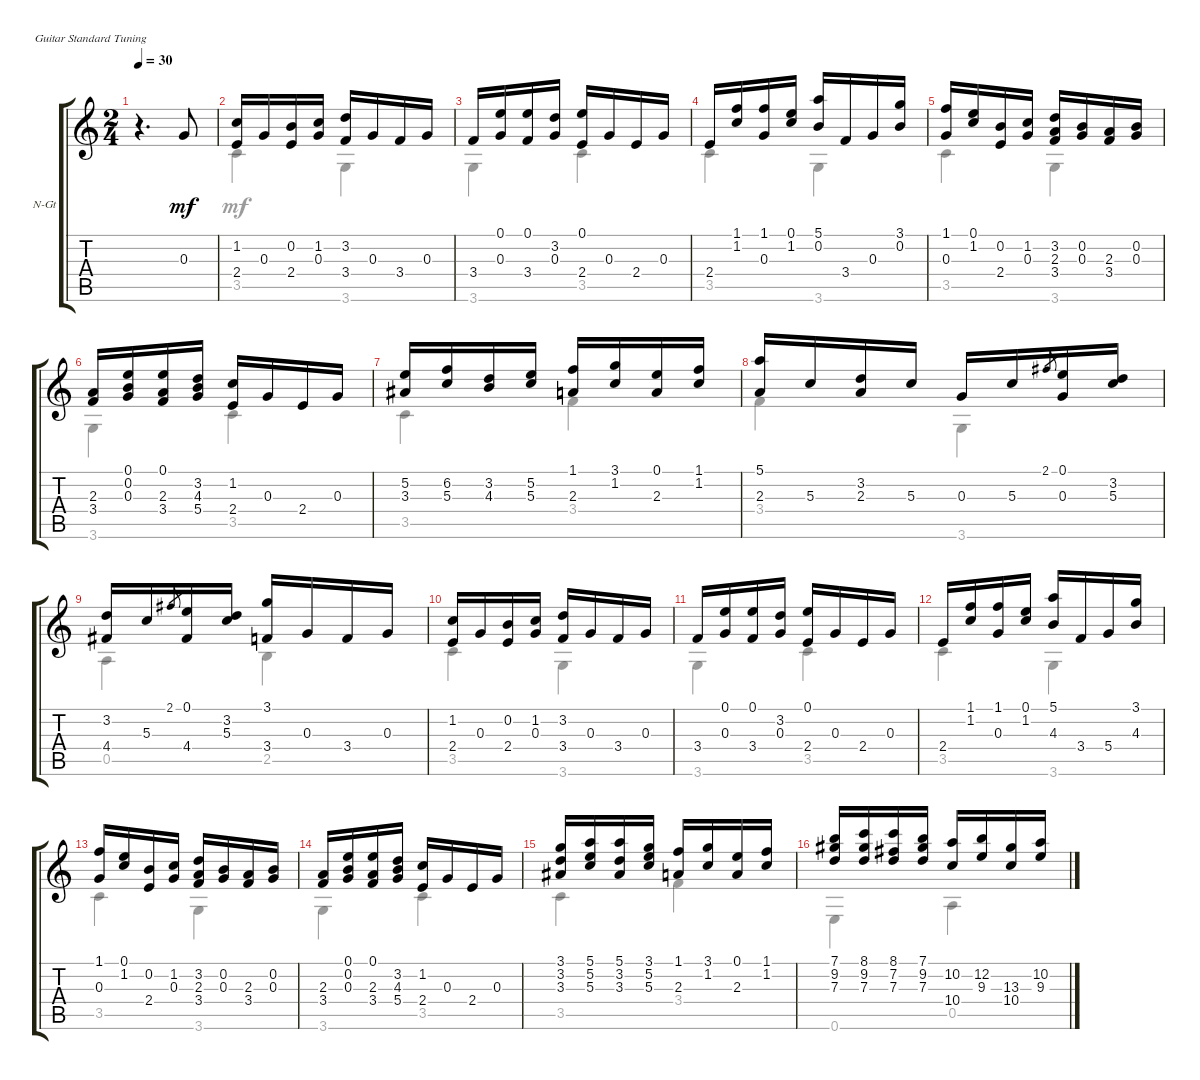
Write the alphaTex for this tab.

\defaultSystemsLayout 4
\bracketExtendMode groupsimilarinstruments
\firstSystemTrackNameOrientation horizontal
\otherSystemsTrackNameOrientation horizontal
\track ("Nylon Guitar" "N-Gt") {instrument acousticguitarnylon}
\staff {score tabs}
\tuning (E4 B3 G3 D3 A2 E2)
\voice
\ts (2 4)
\tempo 30
\clef g2
\ks c
r.4{d dy mf instrument acousticguitarnylon} 0.3.8 |
(2.4 1.2).16 0.3.16 (0.2 2.4).16 (1.2 0.3).16 (3.4 3.2).16 0.3.16 3.4.16 0.3.16 |
3.4.16 (0.1 0.3).16 (3.4 0.1).16 (3.2 0.3).16 (2.4 0.1).16 0.3.16 2.4.16 0.3.16 |
2.4.16 (1.1 1.2).16 (1.1 0.3).16 (0.1 1.2).16 (5.1 0.2).16 3.4.16 0.3.16 (0.2 3.1).16 |
(1.1 0.3).16 (0.1 1.2).16 (0.2 2.4).16 (0.3 1.2).16 (3.2 3.4 2.3).16 (0.2 0.3).16 (3.4 2.3).16 (0.2 0.3).16 |
(2.3 3.4).16 (0.3 0.2 0.1).16 (2.3 3.4 0.1).16 (4.3 3.2 5.4).16 (1.2 2.4).16 0.3.16 2.4.16 0.3.16 |
(3.3 5.2).16 (6.2 5.3).16 (3.2 4.3).16 (5.3 5.2).16 (2.3 1.1).16 (3.1 1.2).16 (2.3 0.1).16 (1.1 1.2).16 |
(5.1 2.3).16 5.3.16 (3.2 2.3).16 5.3.16 0.3.16 5.3.16 2.1.8{gr} (0.1 0.3).16 (3.2 5.3).16 |
(3.2 4.4).16 5.3.16 2.1.8{gr} (0.1 4.4).16 (3.2 5.3).16 (3.4 3.1).16 0.3.16 3.4.16 0.3.16 |
(2.4 1.2).16 0.3.16 (2.4 0.2).16 (1.2 0.3).16 (3.4 3.2).16 0.3.16 3.4.16 0.3.16 |
3.4.16 (0.1 0.3).16 (3.4 0.1).16 (3.2 0.3).16 (2.4 0.1).16 0.3.16 2.4.16 0.3.16 |
2.4.16 (1.2 1.1).16 (0.3 1.1).16 (0.1 1.2).16 (5.1 4.3).16 3.4.16 5.4.16 (3.1 4.3).16 |
(1.1 0.3).16 (1.2 0.1).16 (0.2 2.4).16 (0.3 1.2).16 (3.2 2.3 3.4).16 (0.3 0.2).16 (2.3 3.4).16 (0.3 0.2).16 |
(2.3 3.4).16 (0.3 0.2 0.1).16 (2.3 3.4 0.1).16 (4.3 3.2 5.4).16 (1.2 2.4).16 0.3.16 2.4.16 0.3.16 |
(3.1 3.2 3.3).16 (5.2 5.1 5.3).16 (5.1 3.2 3.3).16 (5.3 5.2 3.1).16 (2.3 1.1).16 (3.1 1.2).16 (2.3 0.1).16 (1.1 1.2).16 |
(7.3 9.2 7.1).16 (9.2 8.1 7.3).16 (7.3 7.2 8.1).16 (7.1 9.2 7.3).16 (10.4 10.2).16 (12.2 9.3).16 (10.4 13.3).16 (10.2 9.3).16
\voice
\clef g2
\ottava regular
\simile none
\ks c
|
3.5.4 3.6.4 |
3.6.4 3.5.4 |
3.5.4 3.6.4 |
3.5.4 3.6.4 |
3.6.4 3.5.4 |
3.5.4 3.4.4 |
3.4.4 3.6.4 |
0.5.4 2.5.4 |
3.5.4 3.6.4 |
3.6.4 3.5.4 |
3.5.4 3.6.4 |
3.5.4 3.6.4 |
3.6.4 3.5.4 |
3.5.4 3.4.4 |
0.6.4 0.5.4
